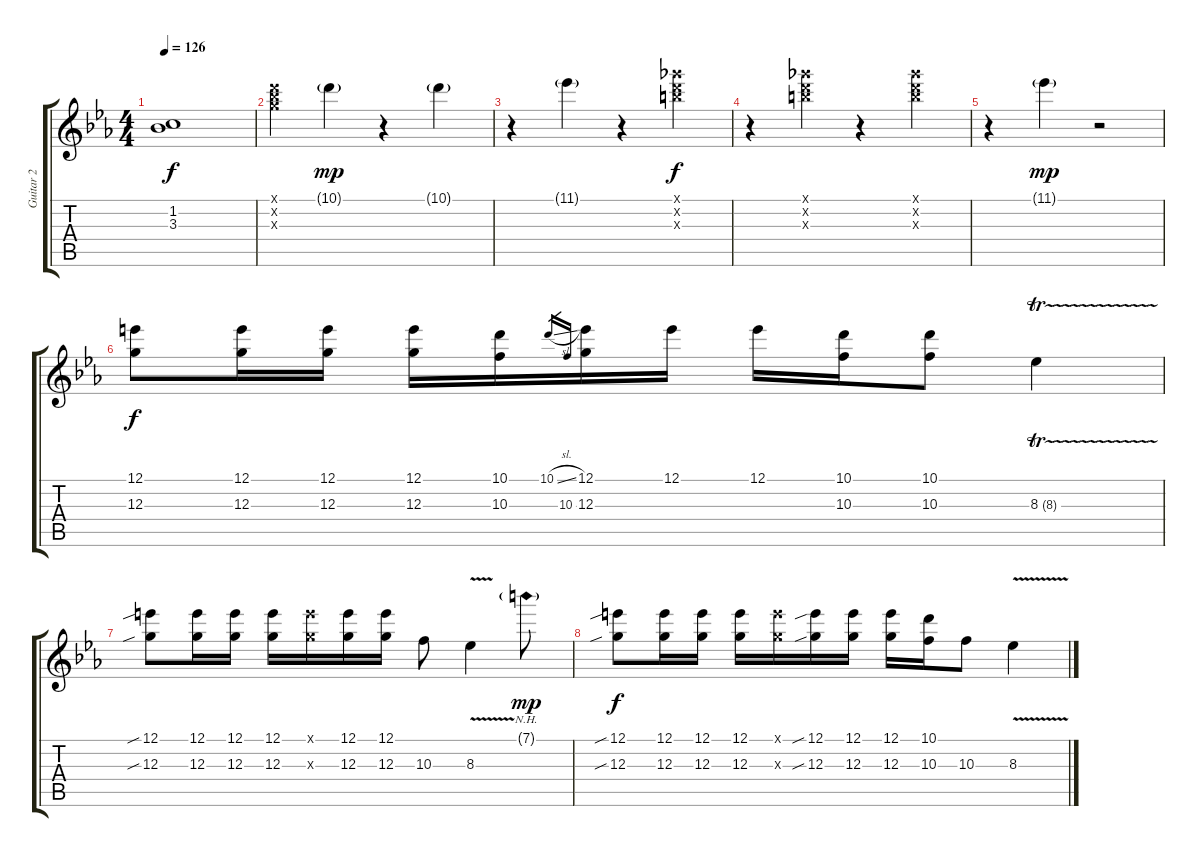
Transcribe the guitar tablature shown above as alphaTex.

\track ("Guitar 2" "Guitar 2") {instrument distortionguitar}
\staff {score tabs}
\tuning (E4 B3 G3 D3 A2 E2) {hide}
\ts (4 4)
\tempo 126
\clef g2
\ks eb
(1.2{t} 3.3{t}).1{dy f} |
(10.1{x} 11.2{x} 12.3{x}).4 10.1{g}.4{dy mp} r.4 10.1{g}.4 |
r.4 11.1{g}.4 r.4 (14.1{x} 15.2{x} 16.3{x}).4{dy f} |
r.4 (14.1{x} 15.2{x} 16.3{x}).4 r.4 (14.1{x} 15.2{x} 16.3{x}).4 |
r.4 11.1{g}.4{dy mp} r.2 |
(12.1 12.3).8{dy f} (12.1 12.3).16 (12.1 12.3).16 (12.1 12.3).16 (10.1 10.3).16 10.1{sl}.16{gr} 10.3.16{gr} (12.1 12.3).16 12.1.16 12.1.16 (10.1 10.3).16 (10.1 10.3).8 8.3{tr (8 16)}.4 |
(12.1{sib} 12.3{sib}).8 (12.1 12.3).16 (12.1 12.3).16 (12.1 12.3).16 (12.1{x} 12.3{x}).16 (12.1 12.3).16 (12.1 12.3).16 10.3.8 8.3{v}.4 7.1{nh g}.8{dy mp} |
(12.1{sib} 12.3{sib}).8{dy f} (12.1 12.3).16 (12.1 12.3).16 (12.1 12.3).16 (12.1{x} 12.3{x}).16 (12.1{sib} 12.3{sib}).16 (12.1 12.3).16 (12.1 12.3).16 (10.1 10.3).16 10.3.8 8.3{v}.4
